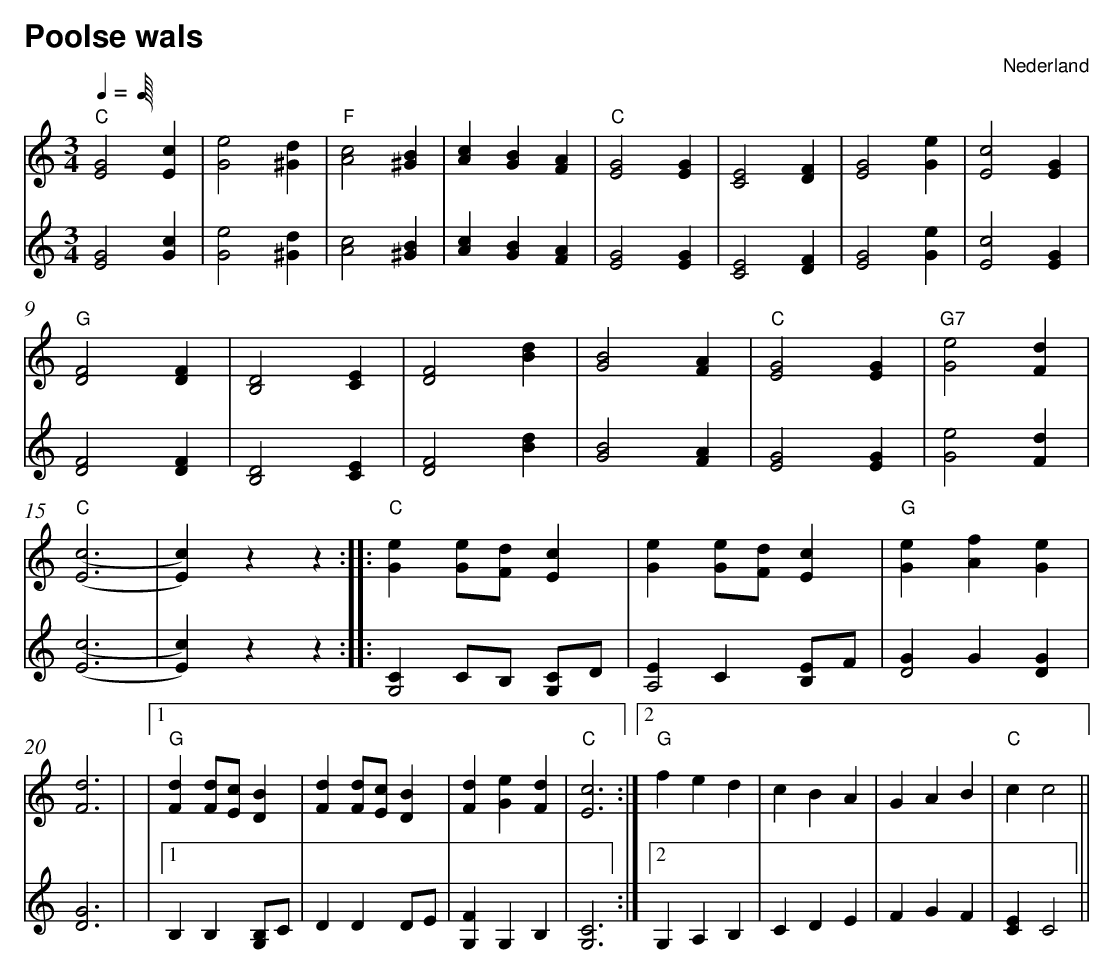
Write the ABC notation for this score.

X:1
T:Poolse wals
O:Nederland
M:3/4
L:1/8
Q:1/4=
K:C
V:1
"C" [G4E4][c2E2]|[e4G4][d2^G2]|"F" [c4A4][B2^G2]|[c2A2][B2G2][A2F2]|
"C" [G4E4][G2E2]|[E4C4][F2D2]|[G4E4][e2G2]|[c4E4][G2E2]|
"G" [F4D4][F2D2]|[D4B,4][E2C2]|[F4D4][d2B2]|[B4G4][A2F2]|
"C" [G4E4][G2E2]|"G7" [e4G4][d2F2]|"C" [(c6(E6]|[c2)E2)]z2 z2
:| |:"C" [e2G2][eG][dF][c2E2]|[e2G2][eG][dF][c2E2]|"G" [e2G2][f2A2][e2G2]|[d6F6]|
|1 "G" [d2F2][dF][cE][B2D2] |[d2F2][dF][cE][B2D2]|[d2F2][e2G2][d2F2]|"C" [c6E6]:|2
"G" f2 e2 d2 |c2 B2 A2 |G2 A2 B2 |"C" c2 c4 ||
V:2
[G4E4][c2G2]|[e4G4][d2^G2]|[c4A4][B2^G2]|[c2A2][B2G2][A2F2]|
[G4E4][G2E2]|[E4C4][F2D2]|[G4E4][e2G2]|[c4E4][G2E2]|
[F4D4][F2D2]|[D4B,4][E2C2]|[F4D4][d2B2]|[B4G4][A2F2]|
[G4E4][G2E2]|[e4G4][d2F2]|[(c6(E6]|[c2)E2)]z2 z2 :| |:
[C2G,4]CB, [CG,2]D|[E2A,4]C2 [EB,2]F|[G2D4]G2 [G2D2]|[G6D6]|
|1 B,2 B,2 [B,G,2]C|D2 D2 DE |[F2G,2]G,2 B,2 |[C6G,6]:|2
G,2 A,2 B,2 |C2 D2 E2 |F2 G2 F2 |[E2C2]C4 ||
